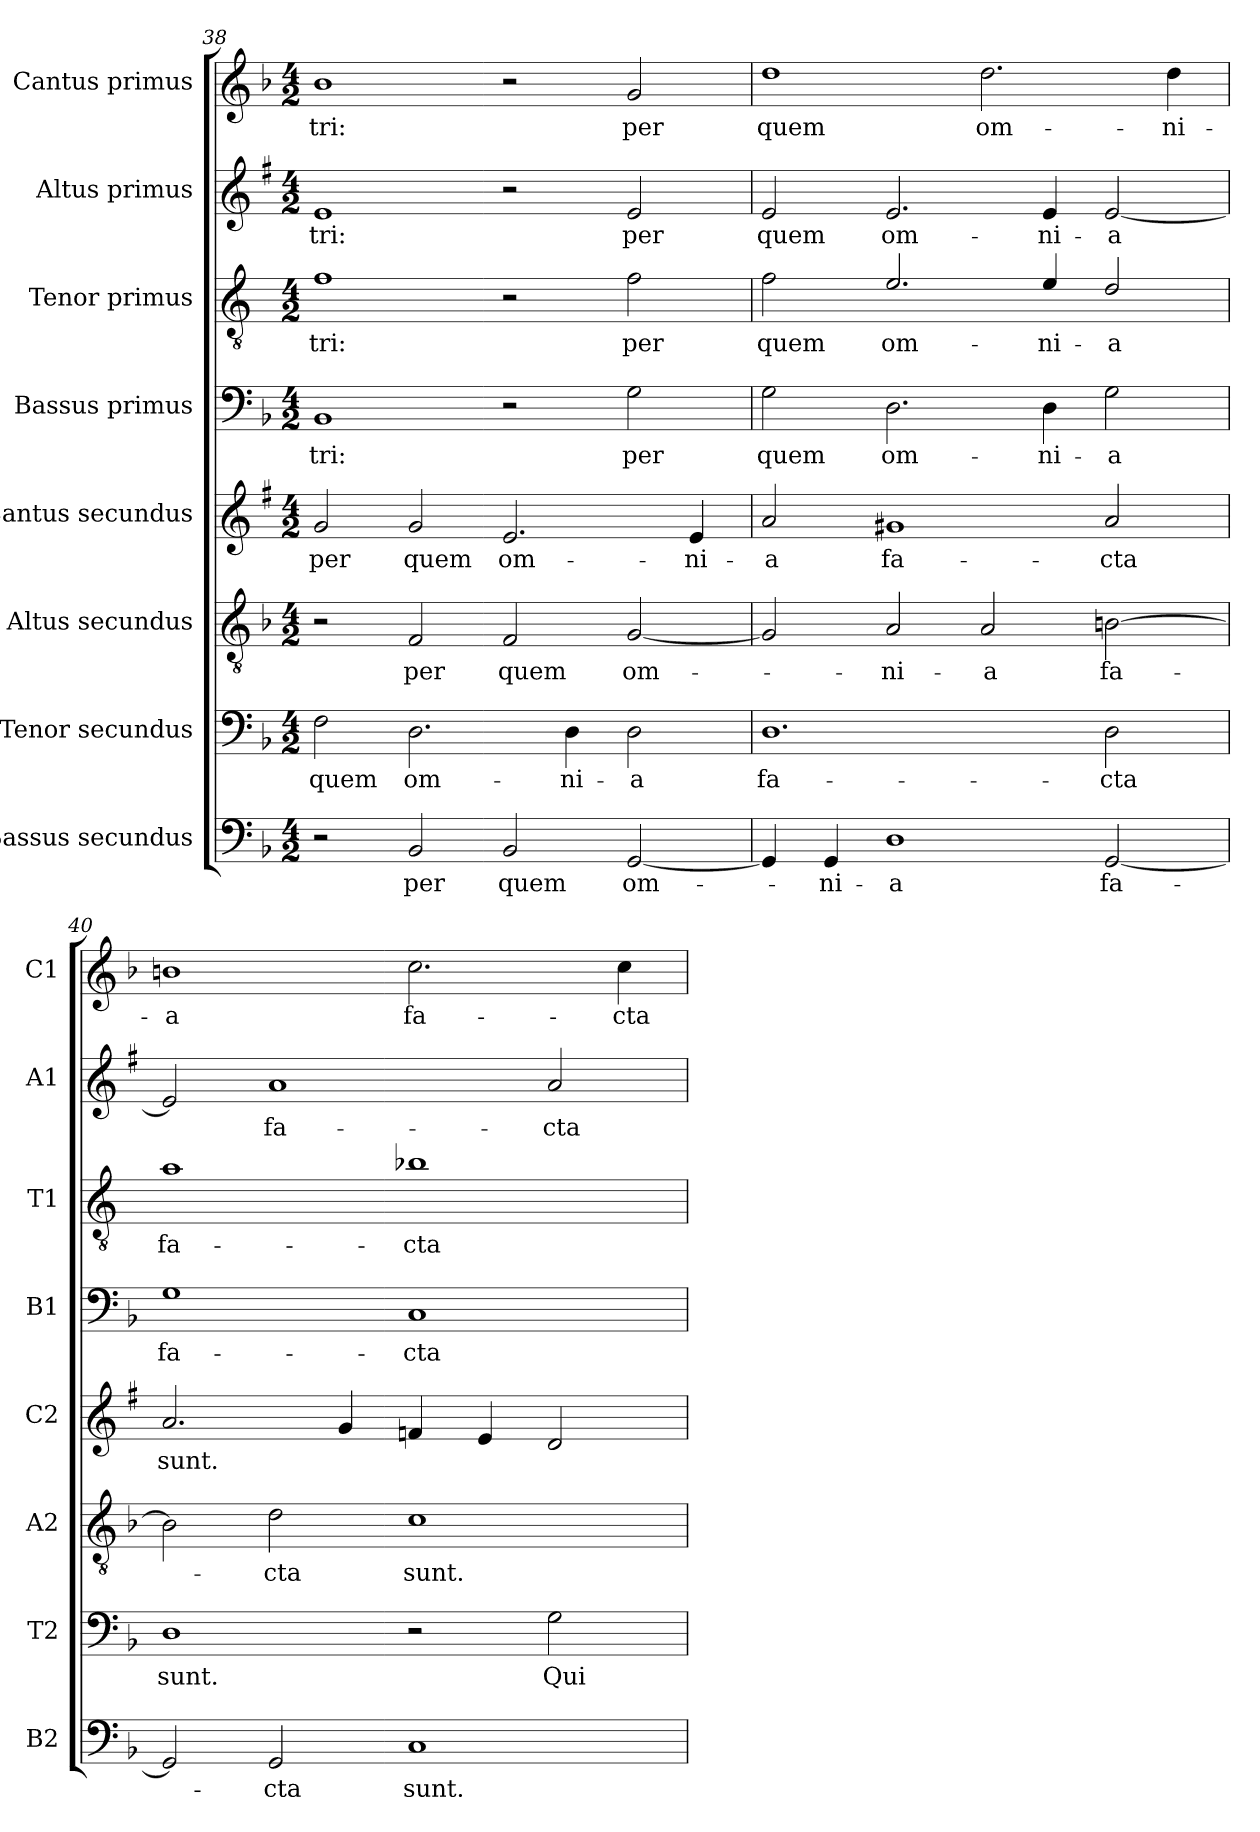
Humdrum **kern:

**kern	**text	**kern	**text	**kern	**text	**kern	**text	**kern	**text	**kern	**text	**kern	**text	**kern	**text
*part8	*part8	*part7	*part7	*part6	*part6	*part5	*part5	*part4	*part4	*part3	*part3	*part2	*part2	*part1	*part1
*staff8	*staff8	*staff7	*staff7	*staff6	*staff6	*staff5	*staff5	*staff4	*staff4	*staff3	*staff3	*staff2	*staff2	*staff1	*staff1
*I"Bassus secundus	*	*I"Tenor secundus	*	*I"Altus secundus	*	*I"Cantus secundus	*	*I"Bassus primus	*	*I"Tenor primus	*	*I"Altus primus	*	*I"Cantus primus	*
*I'B2	*	*I'T2	*	*I'A2	*	*I'C2	*	*I'B1	*	*I'T1	*	*I'A1	*	*I'C1	*
*clefF4	*	*clefF4	*	*clefGv2	*	*clefG2	*	*clefF4	*	*clefGv2	*	*clefG2	*	*clefG2	*
*	*	*	*	*	*	*ITrd1c2	*	*	*	*ITrd4c7	*	*ITrd1c2	*	*	*
*k[b-]	*	*k[b-]	*	*k[b-]	*	*k[b-]	*	*k[b-]	*	*k[b-]	*	*k[b-]	*	*k[b-]	*
*F:	*	*F:	*	*F:	*	*F:	*	*F:	*	*F:	*	*F:	*	*F:	*
*M4/2	*	*M4/2	*	*M4/2	*	*M4/2	*	*M4/2	*	*M4/2	*	*M4/2	*	*M4/2	*
=38	=38	=38	=38	=38	=38	=38	=38	=38	=38	=38	=38	=38	=38	=38	=38
!	!	!	!LO:LY:b	!	!	!	!LO:LY:b	!	!LO:LY:b	!	!LO:LY:b	!	!LO:LY:b	!	!LO:LY:b
2r	.	2F\	quem	2r	.	2f/	per	1BB-	-tri:	1B-	-tri:	1d	-tri:	1b-	-tri:
!	!LO:LY:b	!	!LO:LY:b	!	!LO:LY:b	!	!LO:LY:b	!	!	!	!	!	!	!	!
2BB-/	per	2.D\	om-	2F/	per	2f/	quem	.	.	.	.	.	.	.	.
!	!LO:LY:b	!	!	!	!LO:LY:b	!	!LO:LY:b	!	!	!	!	!	!	!	!
2BB-/	quem	.	.	2F/	quem	2.d/	om-	2r	.	2r	.	2r	.	2r	.
!	!	!	!LO:LY:b	!	!	!	!	!	!	!	!	!	!	!	!
.	.	4D\	-ni-	.	.	.	.	.	.	.	.	.	.	.	.
!	!LO:LY:b	!	!LO:LY:b	!	!LO:LY:b	!	!	!	!LO:LY:b	!	!LO:LY:b	!	!LO:LY:b	!	!LO:LY:b
[2GG/	om-	2D\	-a	[2G/	om-	.	.	2G\	per	2B-\	per	2d/	per	2g/	per
!	!	!	!	!	!	!	!LO:LY:b	!	!	!	!	!	!	!	!
.	.	.	.	.	.	4d/	-ni-	.	.	.	.	.	.	.	.
=39	=39	=39	=39	=39	=39	=39	=39	=39	=39	=39	=39	=39	=39	=39	=39
!	!	!	!LO:LY:b	!	!	!	!LO:LY:b	!	!LO:LY:b	!	!LO:LY:b	!	!LO:LY:b	!	!LO:LY:b
4GG/]	.	1.D	fa-	2G/]	.	2g/	-a	2G\	quem	2B-\	quem	2d/	quem	1dd	quem
!	!LO:LY:b	!	!	!	!	!	!	!	!	!	!	!	!	!	!
4GG/	-ni-	.	.	.	.	.	.	.	.	.	.	.	.	.	.
!	!LO:LY:b	!	!	!	!LO:LY:b	!	!LO:LY:b	!	!LO:LY:b	!	!LO:LY:b	!	!LO:LY:b	!	!
1D	-a	.	.	2A/	-ni-	1f#X	fa-	2.D\	om-	2.A/	om-	2.d/	om-	.	.
!	!	!	!	!	!LO:LY:b	!	!	!	!	!	!	!	!	!	!LO:LY:b
.	.	.	.	2A/	-a	.	.	.	.	.	.	.	.	2.dd\	om-
!	!	!	!	!	!	!	!	!	!LO:LY:b	!	!LO:LY:b	!	!LO:LY:b	!	!
.	.	.	.	.	.	.	.	4D\	-ni-	4A/	-ni-	4d/	-ni-	.	.
!	!LO:LY:b	!	!LO:LY:b	!	!LO:LY:b	!	!LO:LY:b	!	!LO:LY:b	!	!LO:LY:b	!	!LO:LY:b	!	!
[2GG/	fa-	2D\	-cta	[2Bn\	fa-	2g/	-cta	2G\	-a	2G/	-a	[2d/	-a	.	.
!	!	!	!	!	!	!	!	!	!	!	!	!	!	!	!LO:LY:b
.	.	.	.	.	.	.	.	.	.	.	.	.	.	4dd\	-ni-
!!LO:PB:g=z
=40	=40	=40	=40	=40	=40	=40	=40	=40	=40	=40	=40	=40	=40	=40	=40
!	!	!	!LO:LY:b	!	!	!	!LO:LY:b	!	!LO:LY:b	!	!LO:LY:b	!	!	!	!LO:LY:b
2GG/]	.	1D	sunt.	2B\]	.	2.g/	sunt.	1G	fa-	1d	fa-	2d/]	.	1bn	-a
!	!LO:LY:b	!	!	!	!LO:LY:b	!	!	!	!	!	!	!	!LO:LY:b	!	!
2GG/	-cta	.	.	2d\	-cta	.	.	.	.	.	.	1g	fa-	.	.
.	.	.	.	.	.	4f/	.	.	.	.	.	.	.	.	.
!	!LO:LY:b	!	!	!	!LO:LY:b	!	!	!	!LO:LY:b	!	!LO:LY:b	!	!	!	!LO:LY:b
1C	sunt.	2r	.	1c	sunt.	4e-X/	.	1C	-cta	1e-X	-cta	.	.	2.cc\	fa-
.	.	.	.	.	.	4d/	.	.	.	.	.	.	.	.	.
!	!	!	!LO:LY:b	!	!	!	!	!	!	!	!	!	!LO:LY:b	!	!
.	.	2G\	Qui	.	.	2c/	.	.	.	.	.	2g/	-cta	.	.
!	!	!	!	!	!	!	!	!	!	!	!	!	!	!	!LO:LY:b
.	.	.	.	.	.	.	.	.	.	.	.	.	.	4cc\	-cta
=	=	=	=	=	=	=	=	=	=	=	=	=	=	=	=
*-	*-	*-	*-	*-	*-	*-	*-	*-	*-	*-	*-	*-	*-	*-	*-
